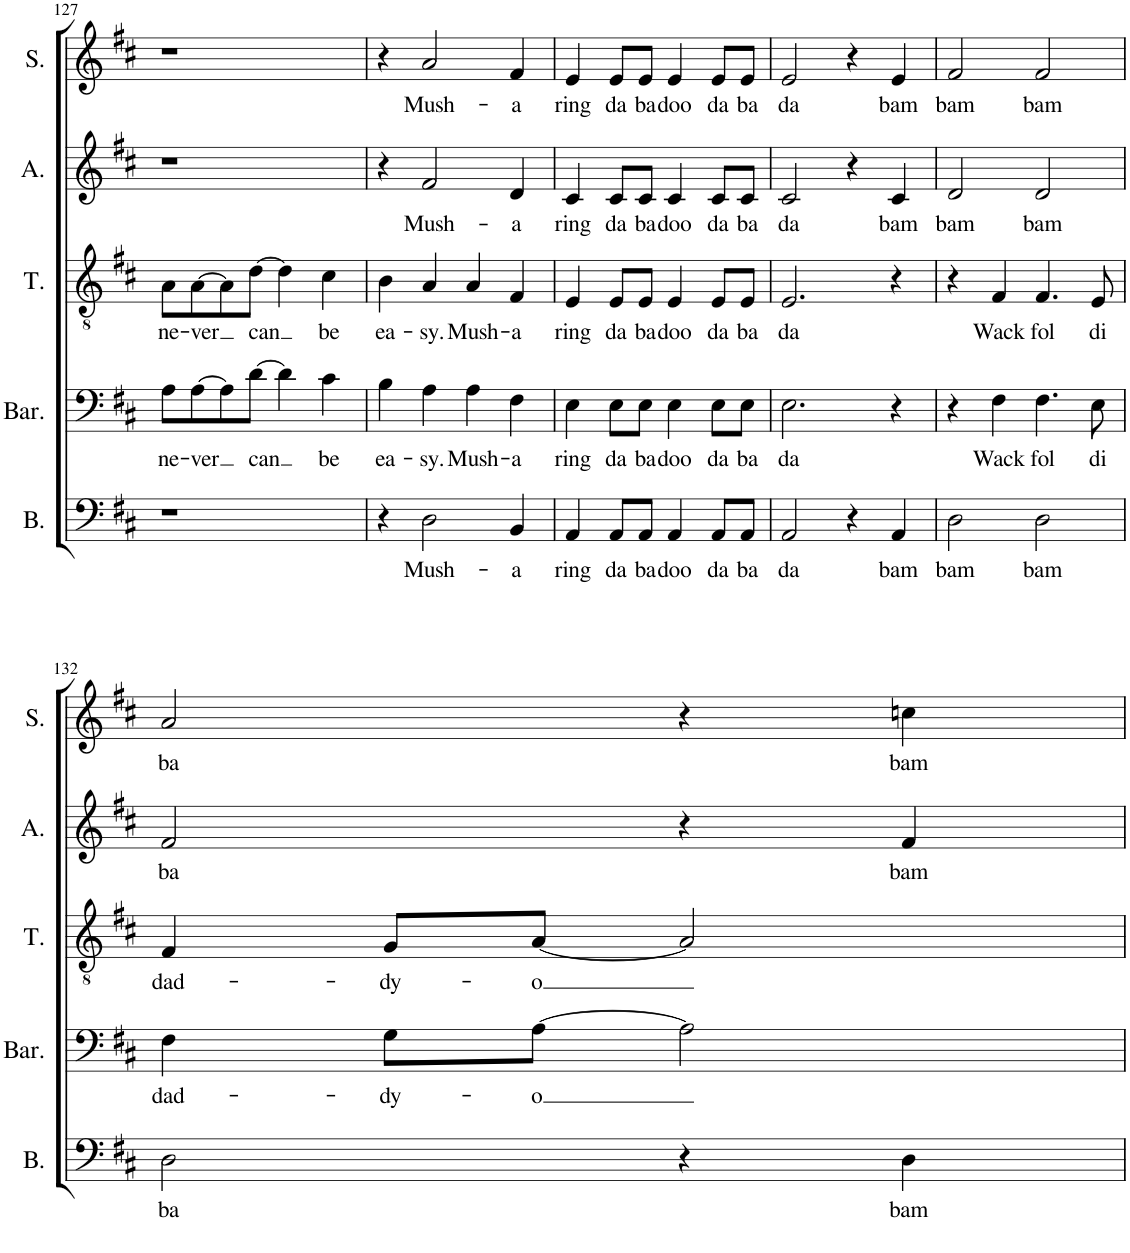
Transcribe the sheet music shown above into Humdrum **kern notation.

**kern	**text	**kern	**text	**kern	**text	**kern	**text	**kern	**text
*part5	*part5	*part4	*part4	*part3	*part3	*part2	*part2	*part1	*part1
*staff5	*staff5	*staff4	*staff4	*staff3	*staff3	*staff2	*staff2	*staff1	*staff1
*I"Bass	*	*I"Baritone	*	*I"Tenor	*	*I"Alto	*	*I"Soprano	*
*I'B.	*	*I'Bar.	*	*I'T.	*	*I'A.	*	*I'S.	*
!!LO:PB:g=z
*clefF4	*	*clefF4	*	*clefGv2	*	*clefG2	*	*clefG2	*
*k[f#c#]	*	*k[f#c#]	*	*k[f#c#]	*	*k[f#c#]	*	*k[f#c#]	*
*M4/4	*	*M4/4	*	*M4/4	*	*M4/4	*	*M4/4	*
*met(c)	*	*met(c)	*	*met(c)	*	*met(c)	*	*met(c)	*
=127	=127	=127	=127	=127	=127	=127	=127	=127	=127
!	!	!	!LO:LY:b	!	!LO:LY:b	!	!	!	!
1r	.	8A\L	ne-	8A\L	ne-	1r	.	1r	.
!	!	!	!LO:LY:b	!	!LO:LY:b	!	!	!	!
.	.	[8A\	-ver	[8A\	-ver	.	.	.	.
.	.	8A\]	.	8A\]	.	.	.	.	.
!	!	!	!LO:LY:b	!	!LO:LY:b	!	!	!	!
.	.	[8d\J	can	[8d\J	can	.	.	.	.
.	.	4d\]	.	4d\]	.	.	.	.	.
!	!	!	!LO:LY:b	!	!LO:LY:b	!	!	!	!
.	.	4c#\	be	4c#\	be	.	.	.	.
=128	=128	=128	=128	=128	=128	=128	=128	=128	=128
!	!	!	!LO:LY:b	!	!LO:LY:b	!	!	!	!
4r	.	4B\	ea-	4B\	ea-	4r	.	4r	.
!	!LO:LY:b	!	!LO:LY:b	!	!LO:LY:b	!	!LO:LY:b	!	!LO:LY:b
2D\	Mush-	4A\	-sy.	4A/	-sy.	2f#/	Mush-	2a/	Mush-
!	!	!	!LO:LY:b	!	!LO:LY:b	!	!	!	!
.	.	4A\	Mush-	4A/	Mush-	.	.	.	.
!	!LO:LY:b	!	!LO:LY:b	!	!LO:LY:b	!	!LO:LY:b	!	!LO:LY:b
4BB/	-a	4F#\	-a	4F#/	-a	4d/	-a	4f#/	-a
=129	=129	=129	=129	=129	=129	=129	=129	=129	=129
!	!LO:LY:b	!	!LO:LY:b	!	!LO:LY:b	!	!LO:LY:b	!	!LO:LY:b
4AA/	ring	4E\	ring	4E/	ring	4c#/	ring	4e/	ring
!	!LO:LY:b	!	!LO:LY:b	!	!LO:LY:b	!	!LO:LY:b	!	!LO:LY:b
8AA/L	da	8E\L	da	8E/L	da	8c#/L	da	8e/L	da
!	!LO:LY:b	!	!LO:LY:b	!	!LO:LY:b	!	!LO:LY:b	!	!LO:LY:b
8AA/J	ba	8E\J	ba	8E/J	ba	8c#/J	ba	8e/J	ba
!	!LO:LY:b	!	!LO:LY:b	!	!LO:LY:b	!	!LO:LY:b	!	!LO:LY:b
4AA/	doo	4E\	doo	4E/	doo	4c#/	doo	4e/	doo
!	!LO:LY:b	!	!LO:LY:b	!	!LO:LY:b	!	!LO:LY:b	!	!LO:LY:b
8AA/L	da	8E\L	da	8E/L	da	8c#/L	da	8e/L	da
!	!LO:LY:b	!	!LO:LY:b	!	!LO:LY:b	!	!LO:LY:b	!	!LO:LY:b
8AA/J	ba	8E\J	ba	8E/J	ba	8c#/J	ba	8e/J	ba
=130	=130	=130	=130	=130	=130	=130	=130	=130	=130
!	!LO:LY:b	!	!LO:LY:b	!	!LO:LY:b	!	!LO:LY:b	!	!LO:LY:b
2AA/	da	2.E\	da	2.E/	da	2c#/	da	2e/	da
4r	.	.	.	.	.	4r	.	4r	.
!	!LO:LY:b	!	!	!	!	!	!LO:LY:b	!	!LO:LY:b
4AA/	bam	4r	.	4r	.	4c#/	bam	4e/	bam
=131	=131	=131	=131	=131	=131	=131	=131	=131	=131
!	!LO:LY:b	!	!	!	!	!	!LO:LY:b	!	!LO:LY:b
2D\	bam	4r	.	4r	.	2d/	bam	2f#/	bam
!	!	!	!LO:LY:b	!	!LO:LY:b	!	!	!	!
.	.	4F#\	Wack	4F#/	Wack	.	.	.	.
!	!LO:LY:b	!	!LO:LY:b	!	!LO:LY:b	!	!LO:LY:b	!	!LO:LY:b
2D\	bam	4.F#\	fol	4.F#/	fol	2d/	bam	2f#/	bam
!	!	!	!LO:LY:b	!	!LO:LY:b	!	!	!	!
.	.	8E\	di	8E/	di	.	.	.	.
!!LO:LB:g=z
=132	=132	=132	=132	=132	=132	=132	=132	=132	=132
!	!LO:LY:b	!	!LO:LY:b	!	!LO:LY:b	!	!LO:LY:b	!	!LO:LY:b
2D\	ba	4F#\	dad-	4F#/	dad-	2f#/	ba	2a/	ba
!	!	!	!LO:LY:b	!	!LO:LY:b	!	!	!	!
.	.	8G\L	-dy-	8G/L	-dy-	.	.	.	.
!	!	!	!LO:LY:b	!	!LO:LY:b	!	!	!	!
.	.	[8A\J	-o	[8A/J	-o	.	.	.	.
4r	.	2A\]	.	2A/]	.	4r	.	4r	.
!	!LO:LY:b	!	!	!	!	!	!LO:LY:b	!	!LO:LY:b
4D\	bam	.	.	.	.	4f#/	bam	4ccn\	bam
=	=	=	=	=	=	=	=	=	=
*-	*-	*-	*-	*-	*-	*-	*-	*-	*-
